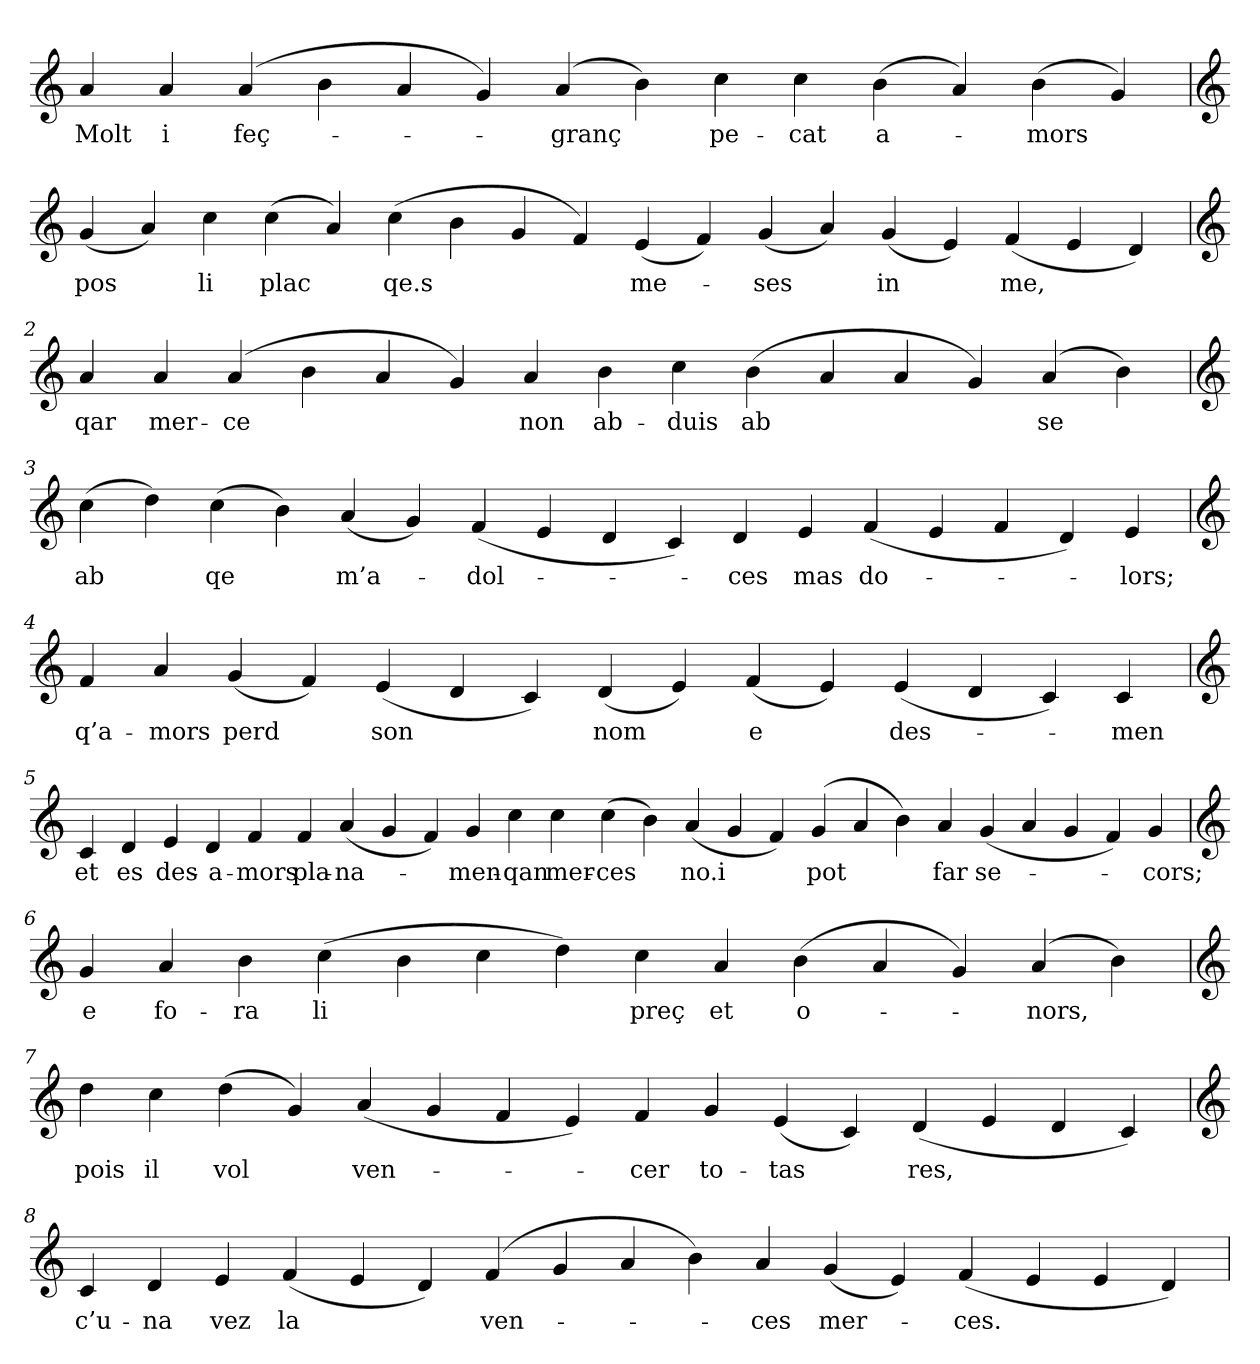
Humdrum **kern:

**kern	**text
*part1	*part1
*staff1	*staff1
*clefG2	*
=	=
4a	Molt
4a	i
(4a	feç-
4b	.
4a	.
4g)	.
(4a	-granç
4b)	.
4cc	pe-
4cc	-cat
(4b	a-
4a)	.
(4b	-mors
4g)	.
=1	=1
*clefG2	*
(4g	pos
4a)	.
4cc	li
(4cc	plac
4a)	.
(4cc	qe.s
4b	.
4g	.
4f)	.
(4e	me-
4f)	.
(4g	-ses
4a)	.
(4g	in
4e)	.
(4f	me,
4e	.
4d)	.
=2	=2
*clefG2	*
4a	qar
4a	mer-
(4a	-ce
4b	.
4a	.
4g)	.
4a	non
4b	ab-
4cc	-duis
(4b	ab
4a	.
4a	.
4g)	.
(4a	se
4b)	.
=3	=3
*clefG2	*
(4cc	ab
4dd)	.
(4cc	qe
4b)	.
(4a	m’a-
4g)	.
(4f	-dol-
4e	.
4d	.
4c)	.
4d	-ces
4e	mas
(4f	do-
4e	.
4f	.
4d)	.
4e	-lors;
=4	=4
*clefG2	*
4f	q’a-
4a	-mors
(4g	perd
4f)	.
(4e	son
4d	.
4c)	.
(4d	nom
4e)	.
(4f	e
4e)	.
(4e	des-
4d	.
4c)	.
4c	-men
=5	=5
*clefG2	*
4c	et
4d	es
4e	des-
4d	-a-
4f	-mors
4f	pla-
(4a	-na-
4g	.
4f)	.
4g	-men-
4cc	-qan
4cc	mer-
(4cc	-ces
4b)	.
(4a	no.i
4g	.
4f)	.
(4g	pot
4a	.
4b)	.
4a	far
(4g	se-
4a	.
4g	.
4f)	.
4g	-cors;
=6	=6
*clefG2	*
4g	e
4a	fo-
4b	-ra
(4cc	li
4b	.
4cc	.
4dd)	.
4cc	preç
4a	et
(4b	o-
4a	.
4g)	.
(4a	-nors,
4b)	.
=7	=7
*clefG2	*
4dd	pois
4cc	il
(4dd	vol
4g)	.
(4a	ven-
4g	.
4f	.
4e)	.
4f	-cer
4g	to-
(4e	-tas
4c)	.
(4d	res,
4e	.
4d	.
4c)	.
=8	=8
*clefG2	*
4c	c’u-
4d	-na
4e	vez
(4f	la
4e	.
4d)	.
(4f	ven-
4g	.
4a	.
4b)	.
4a	-ces
(4g	mer-
4e)	.
(4f	-ces.
4e	.
4e	.
4d)	.
=	=
*-	*-
